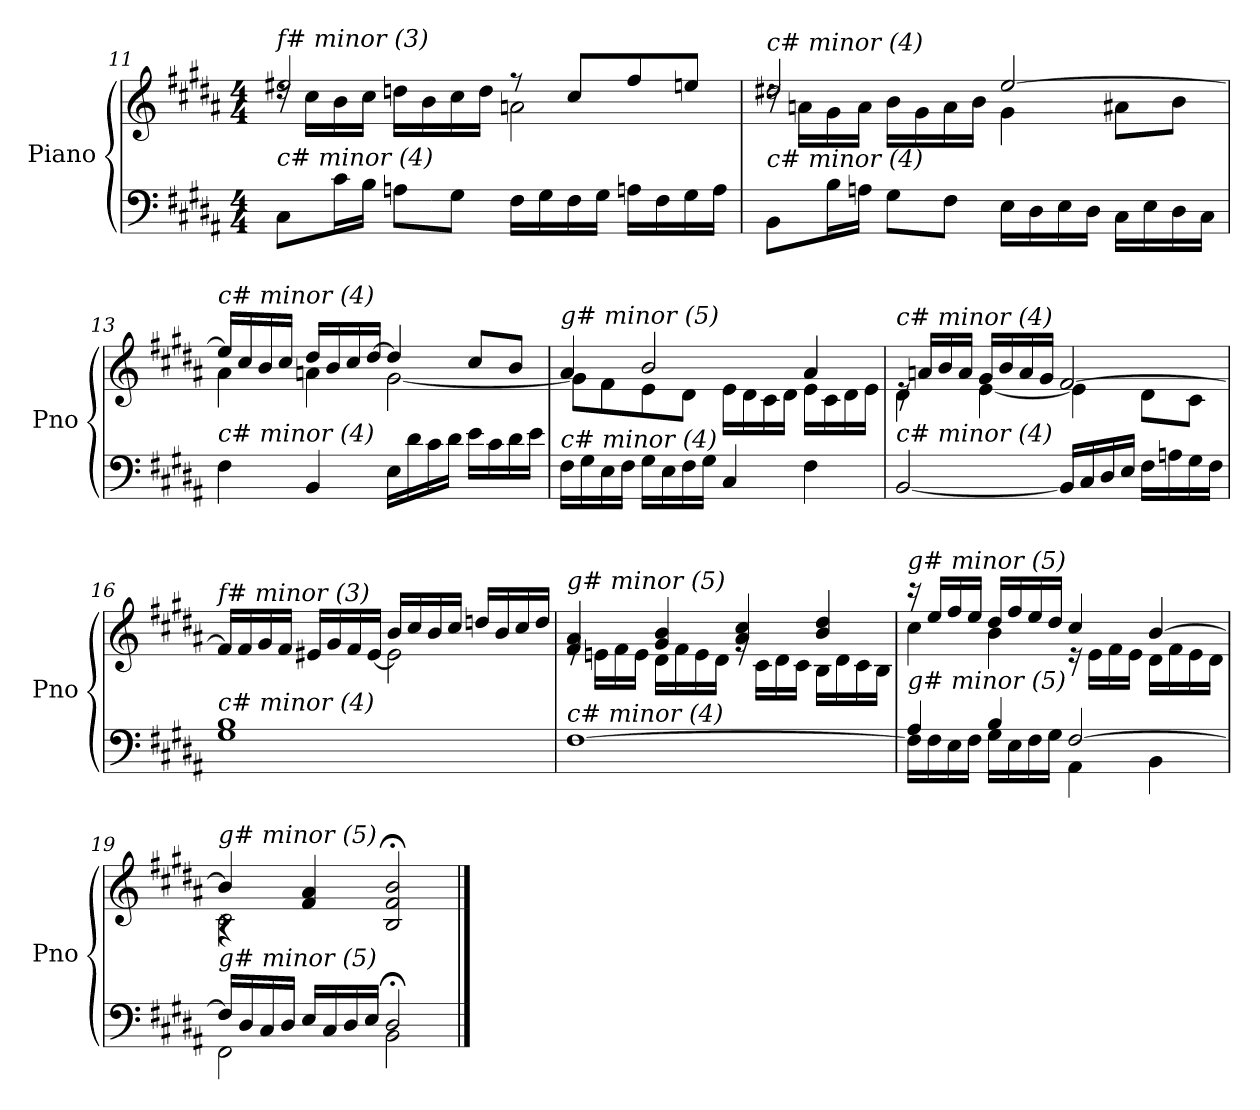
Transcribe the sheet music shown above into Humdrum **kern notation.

**kern	**kern
*part1	*part1
*staff2	*staff1
*I"Piano	*
*I'Pno	*
*clefF4	*clefG2
*k[f#c#g#d#a#]	*k[f#c#g#d#a#]
*M4/4	*M4/4
=11	=11
*	*^
!	!LO:TX:i:t=f# minor (3)	!
!LO:TX:i:t=c# minor (4)	!	!
8C#\L	2ee#X/	16rdd
.	.	16cc#\LL
16c#\L	.	16b\
16B\JJ	.	16cc#\JJ
8An\L	.	16ddn\LL
.	.	16b\
8G#\J	.	16cc#\
.	.	16dd\JJ
16F#\LL	8r	2an\
16G#\	.	.
16F#\	8cc#/L	.
16G#\JJ	.	.
16An\LL	8ff#/	.
16F#\	.	.
16G#\	8een/J	.
16A\JJ	.	.
=12	=12	=12
!	!LO:TX:i:t=c# minor (4)	!
!LO:TX:i:t=c# minor (4)	!	!
8BB\L	2dd#X/	16rdd
.	.	16an\LL
16B\L	.	16g#\
16An\JJ	.	16a\JJ
8G#\L	.	16b\LL
.	.	16g#\
8F#\J	.	16a\
.	.	16b\JJ
16E\LL	[2ee/	4g#\
16D#\	.	.
16E\	.	.
16D#\JJ	.	.
16C#\LL	.	8a#X\L
16E\	.	.
16D#\	.	8b\J
16C#\JJ	.	.
!!LO:LB:g=z	!!
=13	=13	=13
!	!LO:TX:i:t=c# minor (4)	!
!LO:TX:i:t=c# minor (4)	!	!
4F#\	16ee/LL]	4a#\
.	16cc#/	.
.	16b/	.
.	16cc#/JJ	.
4BB/	16dd#/LL	4an\
.	16b/	.
.	16cc#/	.
.	[16dd#/JJ	.
16E\LL	4dd#/]	[2g#\
16d#\	.	.
16c#\	.	.
16d#\JJ	.	.
16e\LL	8cc#/L	.
16c#\	.	.
16d#\	8b/J	.
16e\JJ	.	.
=14	=14	=14
!	!LO:TX:i:t=g# minor (5)	!
!LO:TX:i:t=c# minor (4)	!	!
16F#\LL	4a#/	8g#\L]
16G#\	.	.
16E\	.	8f#\
16F#\JJ	.	.
16G#\LL	2b/	8e\
16E\	.	.
16F#\	.	8d#\J
16G#\JJ	.	.
4C#/	.	16e\LL
.	.	16d#\
.	.	16c#\
.	.	16d#\JJ
4F#\	4a#/	16e\LL
.	.	16c#\
.	.	16d#\
.	.	16e\JJ
=15	=15	=15
!	!LO:TX:i:t=c# minor (4)	!
!LO:TX:i:t=c# minor (4)	!	!
[2BB/	16re	4d#\
.	16an/LL	.
.	16b/	.
.	16a/JJ	.
.	16g#/LL	[4e\
.	16b/	.
.	16a/	.
.	16g#/JJ	.
16BB/LL]	[2f#/	4e\]
16C#/	.	.
16D#/	.	.
16E/JJ	.	.
16F#\LL	.	8d#\L
16An\	.	.
16G#\	.	8c#\J
16F#\JJ	.	.
!!LO:PB:g=z	!!
=16	=16	=16
*^	*	*
!	!	!LO:TX:i:t=f# minor (3)	!
!LO:TX:i:t=c# minor (4)	!	!	!
2ryy	1G# 1B	16f#/LL]	2ryy
.	.	16f#/	.
.	.	16g#/	.
.	.	16f#/JJ	.
.	.	16e#X/LL	.
.	.	16g#/	.
.	.	16f#/	.
.	.	[16e#/JJ	.
2ryy	.	2e#\]	16b/LL
.	.	.	16cc#/
.	.	.	16b/
.	.	.	16cc#/JJ
.	.	.	16ddn/LL
.	.	.	16b/
.	.	.	16cc#/
.	.	.	16dd/JJ
*v	*v	*	*
=17	=17	=17
!	!LO:TX:i:t=g# minor (5)	!
!LO:TX:i:t=c# minor (4)	!	!
[1F#	4f#/ 4a#/	16rg
.	.	16en\LL
.	.	16f#\
.	.	16e\JJ
.	4g#/ 4b/	16d#\LL
.	.	16f#\
.	.	16e\
.	.	16d#\JJ
.	4a#/ 4cc#/	16rg
.	.	16c#\LL
.	.	16d#\
.	.	16c#\JJ
.	4b/ 4dd#/	16B\LL
.	.	16d#\
.	.	16c#\
.	.	16B\JJ
!!LO:LB:g=z	!!
=18	=18	=18
*^	*	*
!	!	!LO:TX:i:t=g# minor (5)	!
!LO:TX:i:t=g# minor (5)	!	!	!
16F#\LL]	4A#/	16r	4cc#\
16F#\	.	16ee/LL	.
16E\	.	16ff#/	.
16F#\JJ	.	16ee/JJ	.
16G#\LL	4B/	16dd#/LL	4b\
16E\	.	16ff#/	.
16F#\	.	16ee/	.
16G#\JJ	.	16dd#/JJ	.
[2F#/	4AA#\	4cc#/	16r
.	.	.	16e\LL
.	.	.	16f#\
.	.	.	16e\JJ
.	4BB\	[4b/	16d#\LL
.	.	.	16f#\
.	.	.	16e\
.	.	.	16d#\JJ
=19	=19	=19	=19
*^	*^	*	*^
!	!	!	!	!LO:TX:i:t=g# minor (5)	!	!
!LO:TX:i:t=g# minor (5)	!	!	!	!	!	!
2ryy	4ryy	16F#/LL]	2FF#\	4b/]	2c#\	4rA
.	.	16D#/	.	.	.	.
.	.	16C#/	.	.	.	.
.	.	16D#/JJ	.	.	.	.
.	2.ryy	16E/LL	.	4f#/ 4a#/	.	2.ryy
.	.	16C#/	.	.	.	.
.	.	16D#/	.	.	.	.
.	.	16E/JJ	.	.	.	.
2ryy	.	2D#/	2BB;\	2B/;< 2f#/;< 2b/;<	2ryy	.
*v	*v	*v	*v	*	*	*
*	*v	*v	*v
==	==
*-	*-
